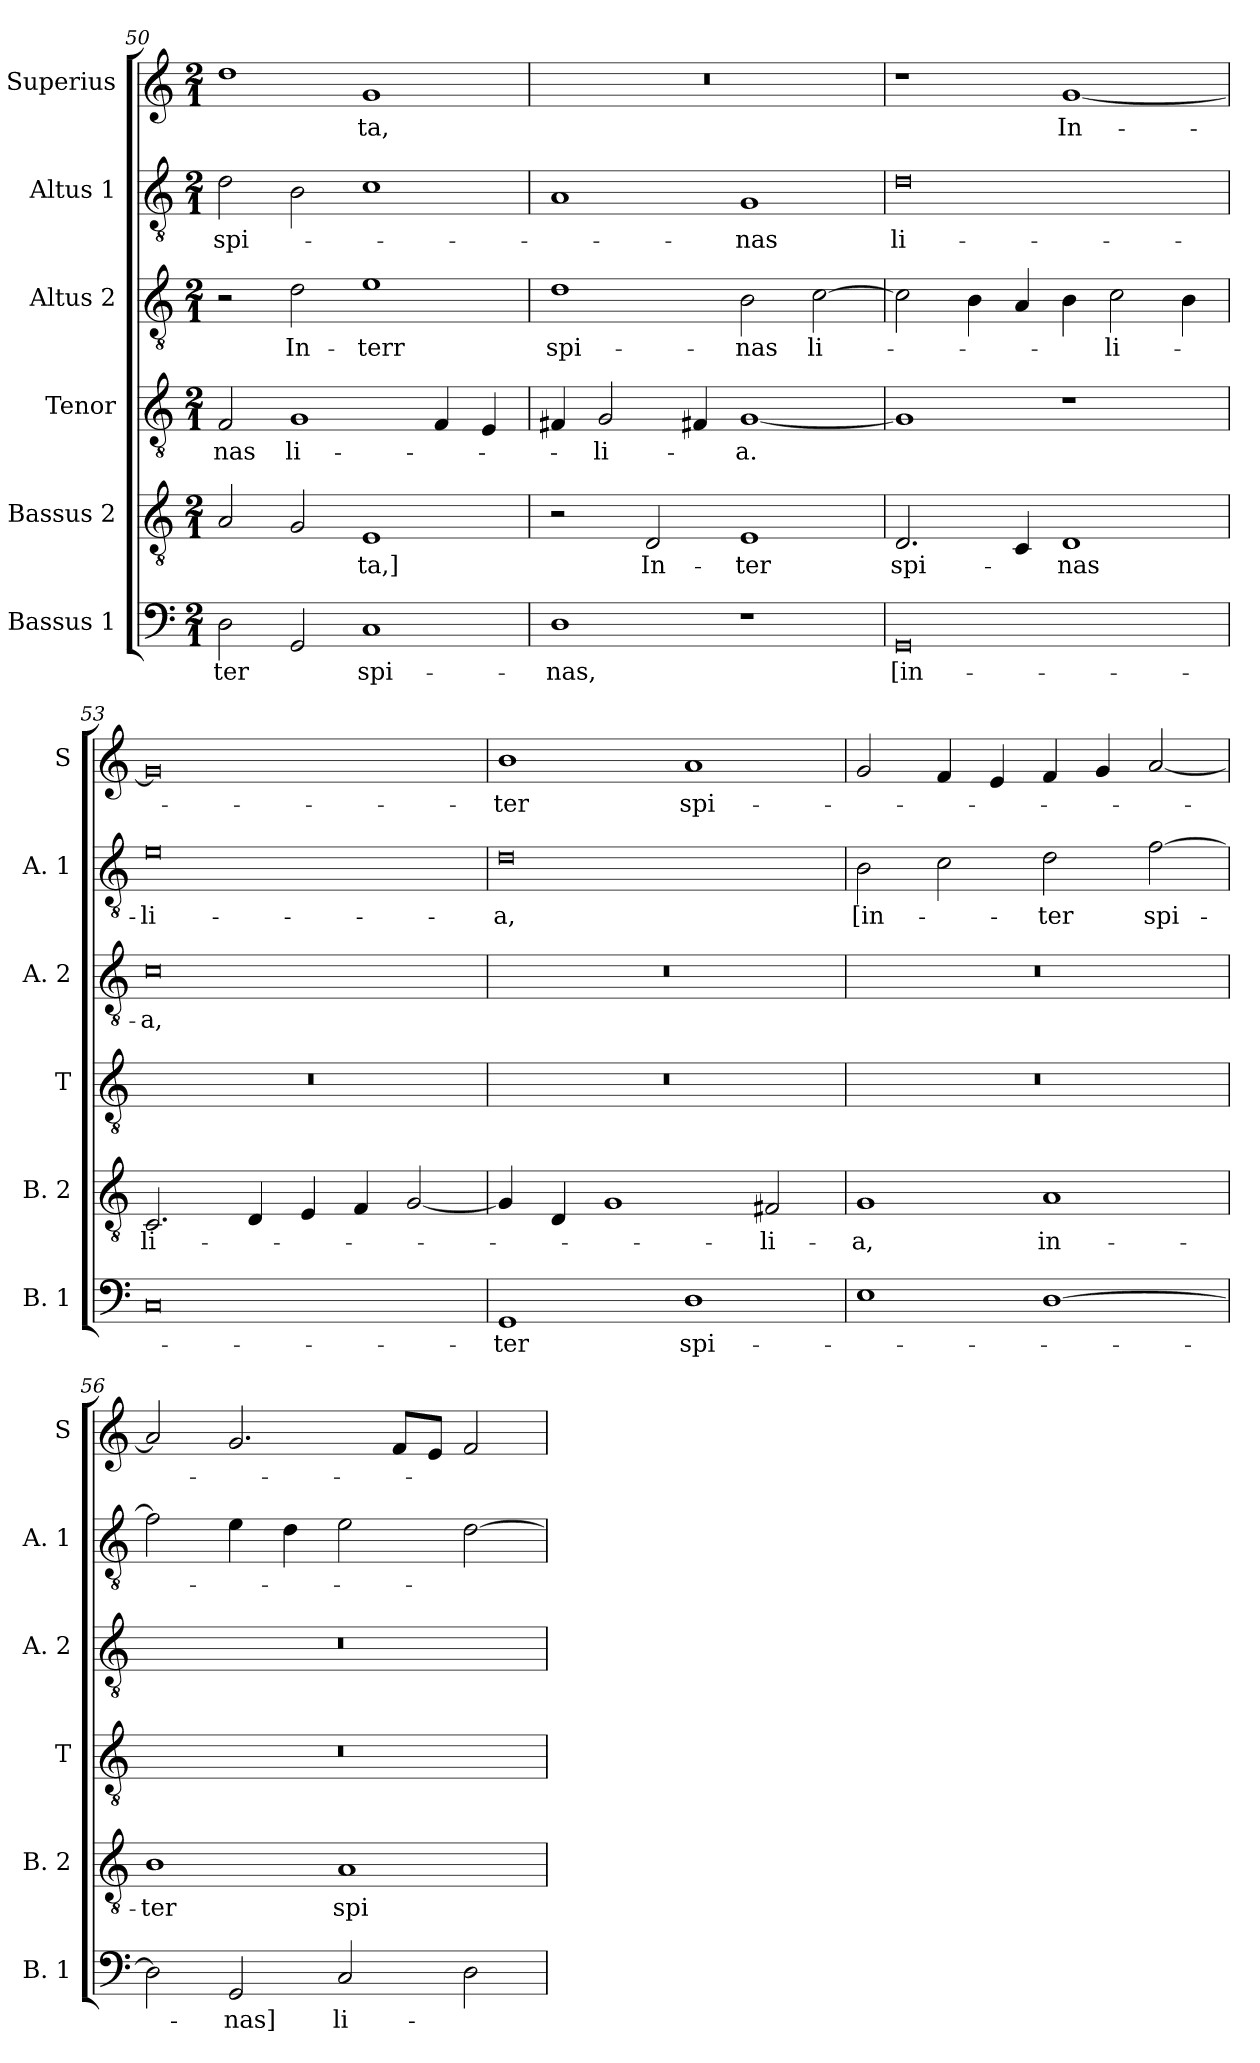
**kern	**text	**kern	**text	**kern	**text	**kern	**text	**kern	**text	**kern	**text
*part6	*part6	*part5	*part5	*part4	*part4	*part3	*part3	*part2	*part2	*part1	*part1
*staff6	*staff6	*staff5	*staff5	*staff4	*staff4	*staff3	*staff3	*staff2	*staff2	*staff1	*staff1
*I"Bassus 1	*	*I"Bassus 2	*	*I"Tenor	*	*I"Altus 2	*	*I"Altus 1	*	*I"Superius	*
*I'B. 1	*	*I'B. 2	*	*I'T	*	*I'A. 2	*	*I'A. 1	*	*I'S	*
*clefF4	*	*clefGv2	*	*clefGv2	*	*clefGv2	*	*clefGv2	*	*clefG2	*
*k[]	*	*k[]	*	*k[]	*	*k[]	*	*k[]	*	*k[]	*
*C:	*	*C:	*	*C:	*	*C:	*	*C:	*	*C:	*
*M2/1	*	*M2/1	*	*M2/1	*	*M2/1	*	*M2/1	*	*M2/1	*
=50	=50	=50	=50	=50	=50	=50	=50	=50	=50	=50	=50
2D	-ter	2A	.	2F	-nas	2r	.	2d	spi-	1dd	.
2GG	.	2G	.	1G	li-	2d	In-	2B	.	.	.
1C	spi-	1E	-ta,]	.	.	1e	-terr	1c	.	1g	-ta,
.	.	.	.	4F	.	.	.	.	.	.	.
.	.	.	.	4E	.	.	.	.	.	.	.
=51	=51	=51	=51	=51	=51	=51	=51	=51	=51	=51	=51
1D	-nas,	2r	.	4F#X	.	1d	spi-	1A	.	0r	.
.	.	.	.	2G	-li-	.	.	.	.	.	.
.	.	2D	In-	.	.	.	.	.	.	.	.
.	.	.	.	4F#X	.	.	.	.	.	.	.
1r	.	1E	-ter	[1G	-a.	2B	-nas	1G	-nas	.	.
.	.	.	.	.	.	[2c	li-	.	.	.	.
=52	=52	=52	=52	=52	=52	=52	=52	=52	=52	=52	=52
0GG	[in-	2.D	spi-	1G]	.	2c]	.	0d	li-	1r	.
.	.	.	.	.	.	4B	.	.	.	.	.
.	.	4C	.	.	.	4A	.	.	.	.	.
.	.	1D	-nas	1r	.	4B	.	.	.	[1g	In-
.	.	.	.	.	.	2c	-li-	.	.	.	.
.	.	.	.	.	.	4B	.	.	.	.	.
=53	=53	=53	=53	=53	=53	=53	=53	=53	=53	=53	=53
0C	.	2.C	li-	0r	.	0c	-a,	0e	-li-	0g]	.
.	.	4D	.	.	.	.	.	.	.	.	.
.	.	4E	.	.	.	.	.	.	.	.	.
.	.	4F	.	.	.	.	.	.	.	.	.
.	.	[2G	.	.	.	.	.	.	.	.	.
=54	=54	=54	=54	=54	=54	=54	=54	=54	=54	=54	=54
1GG	-ter	4G]	.	0r	.	0r	.	0d	-a,	1b	-ter
.	.	4D	.	.	.	.	.	.	.	.	.
.	.	1G	.	.	.	.	.	.	.	.	.
1D	spi-	.	.	.	.	.	.	.	.	1a	spi-
.	.	2F#X	-li-	.	.	.	.	.	.	.	.
=55	=55	=55	=55	=55	=55	=55	=55	=55	=55	=55	=55
1E	.	1G	-a,	0r	.	0r	.	2B	[in-	2g	.
.	.	.	.	.	.	.	.	2c	.	4f	.
.	.	.	.	.	.	.	.	.	.	4e	.
[1D	.	1A	in-	.	.	.	.	2d	-ter	4f	.
.	.	.	.	.	.	.	.	.	.	4g	.
.	.	.	.	.	.	.	.	[2f	spi-	[2a	.
=56	=56	=56	=56	=56	=56	=56	=56	=56	=56	=56	=56
2D]	.	1B	-ter	0r	.	0r	.	2f]	.	2a]	.
2GG	-nas]	.	.	.	.	.	.	4e	.	2.g	.
.	.	.	.	.	.	.	.	4d	.	.	.
2C	li-	1A	spi-	.	.	.	.	2e	.	.	.
.	.	.	.	.	.	.	.	.	.	8fL	.
.	.	.	.	.	.	.	.	.	.	8eJ	.
2D	.	.	.	.	.	.	.	[2d	.	2f	.
=	=	=	=	=	=	=	=	=	=	=	=
*-	*-	*-	*-	*-	*-	*-	*-	*-	*-	*-	*-
